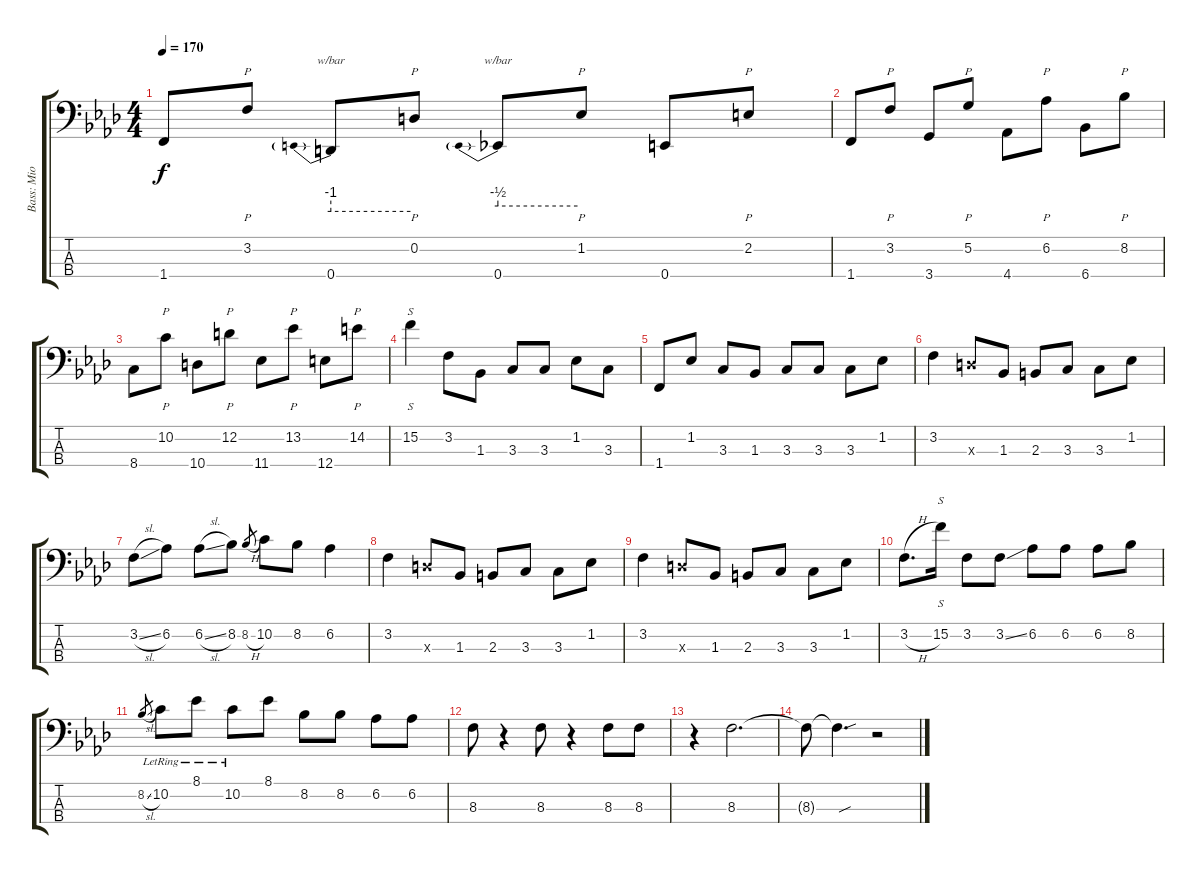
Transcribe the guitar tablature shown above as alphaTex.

\track ("Bass: Mio Akiyama" "Bass: Mio ") {instrument electricbassfinger}
\staff {score tabs}
\tuning (G2 D2 A1 E1) {hide}
\ts (4 4)
\tempo 170
\clef f4
\ks fminor
1.4.8{dy f instrument electricbassfinger} 3.2.8{p instrument slapbass2} 0.4.8{tbe (predive default 0 -4 60 -4) instrument electricbassfinger} 0.2.8{p instrument slapbass2} 0.4.8{tbe (predive default 0 -2 60 -2) instrument electricbassfinger} 1.2.8{p instrument slapbass2} 0.4.8{instrument electricbassfinger} 2.2.8{p instrument slapbass2} |
1.4.8{instrument electricbassfinger} 3.2.8{p instrument slapbass2} 3.4.8{instrument electricbassfinger} 5.2.8{p instrument slapbass2} 4.4.8{instrument electricbassfinger} 6.2.8{p instrument slapbass2} 6.4.8{instrument electricbassfinger} 8.2.8{p instrument slapbass2} |
8.4.8{instrument electricbassfinger} 10.2.8{p instrument slapbass2} 10.4.8{instrument electricbassfinger} 12.2.8{p instrument slapbass2} 11.4.8{instrument electricbassfinger} 13.2.8{p instrument slapbass2} 12.4.8{instrument electricbassfinger} 14.2.8{p instrument slapbass2} |
15.2.4{s instrument slapbass1} 3.2.8{instrument electricbassfinger} 1.3.8 3.3.8 3.3.8 1.2.8 3.3.8 |
1.4.8 1.2.8 3.3.8 1.3.8 3.3.8 3.3.8 3.3.8 1.2.8 |
3.2.4 5.3{x}.8 1.3.8 2.3.8 3.3.8 3.3.8 1.2.8 |
3.2{sl}.8 6.2.8 6.2{sl}.8 8.2.8 8.2{h}.8{gr} 10.2.8 8.2.8 6.2.4 |
3.2.4 5.3{x}.8 1.3.8 2.3.8 3.3.8 3.3.8 1.2.8 |
3.2.4 5.3{x}.8 1.3.8 2.3.8 3.3.8 3.3.8 1.2.8 |
3.2{h}.8{d} 15.2.16{s instrument slapbass1} 3.2.8{instrument electricbassfinger} 3.2{ss}.8 6.2.8 6.2.8 6.2.8 8.2.8 |
8.2{sl}.8{gr} 10.2{lr}.8 8.1{lr}.8 10.2{lr}.8 8.1.8 8.2.8 8.2.8 6.2.8 6.2.8 |
8.3.8 r.4 8.3.8 r.4 8.3.8 8.3.8 |
r.4 8.3.2{d} |
8.3{t}.8 8.3{sou t}.4{d} r.2
